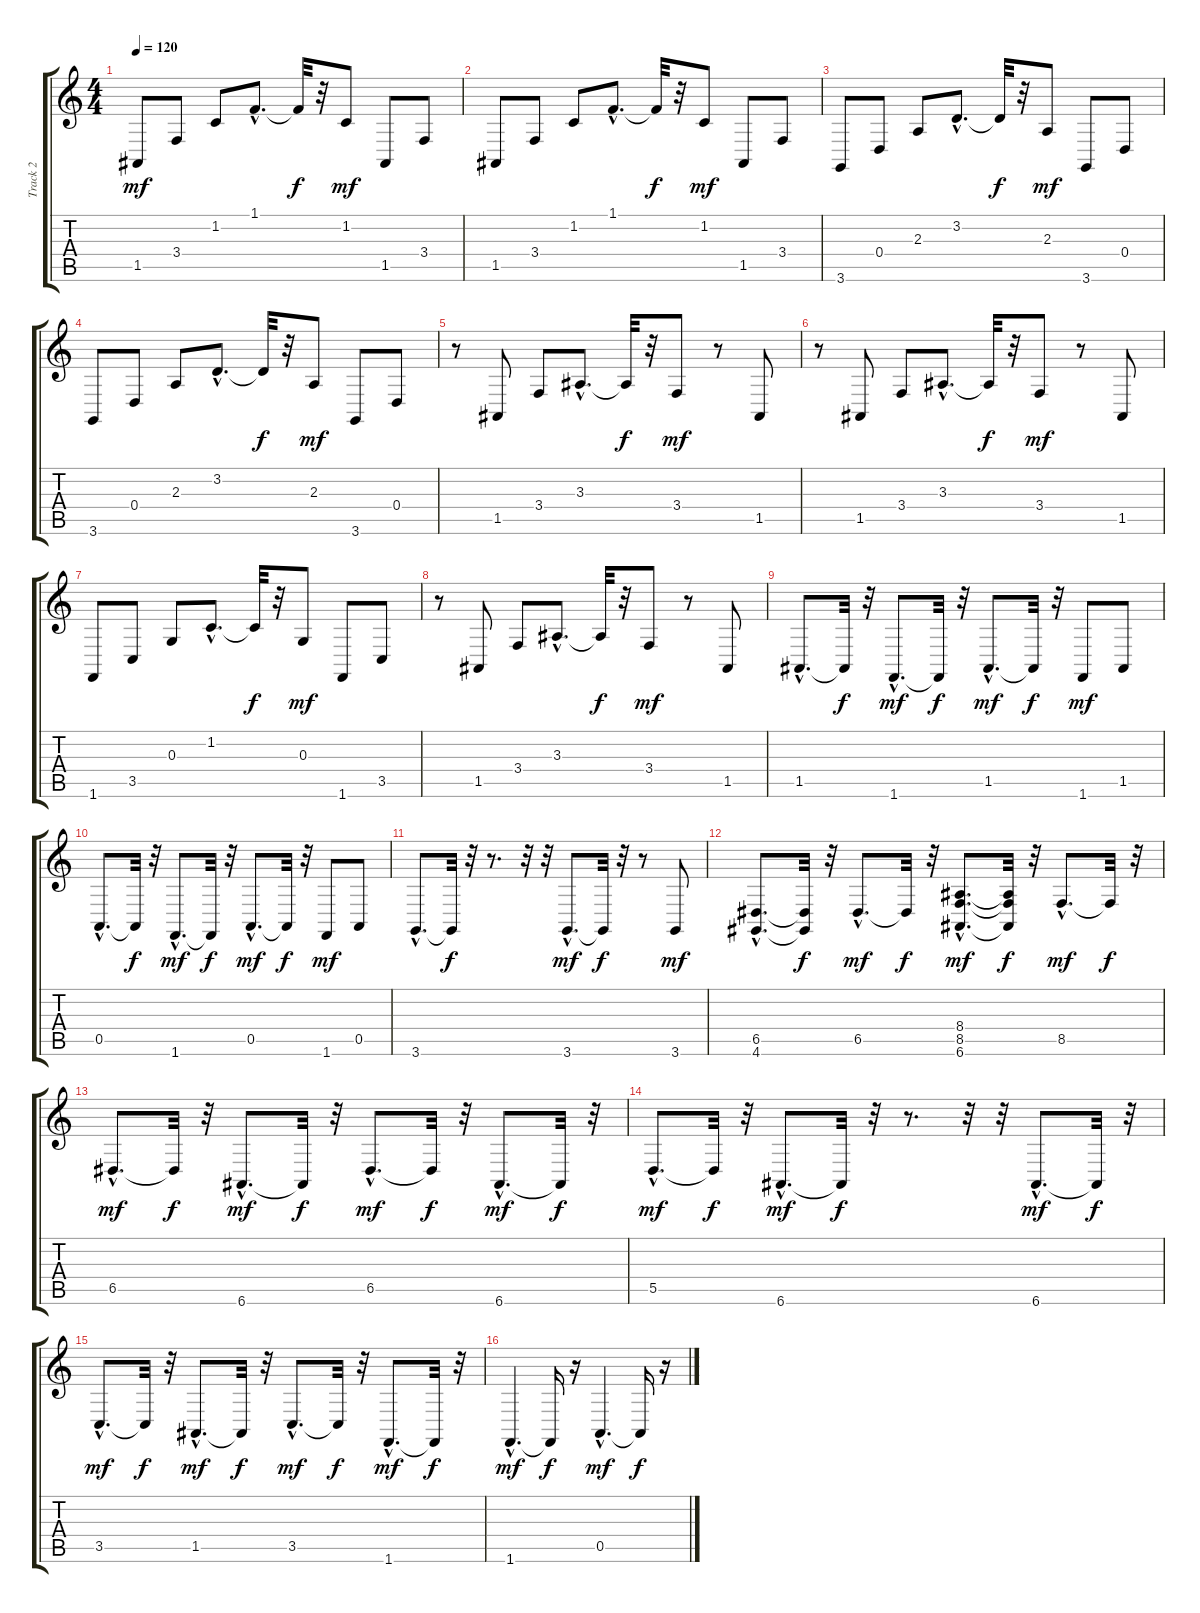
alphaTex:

\track ("Track 2" "Track 2") {instrument acousticgrandpiano}
\staff {score tabs}
\tuning (E4 B3 G3 D3 A2 E2) {hide}
\ts (4 4)
\tempo 120
\clef g2
\ks c
1.5.8{dy mf} 3.4.8 1.2.8 1.1{hac}.8{d} 1.1{t}.32{dy f} r.32 1.2.8{dy mf} 1.5.8 3.4.8 |
1.5.8 3.4.8 1.2.8 1.1{hac}.8{d} 1.1{t}.32{dy f} r.32 1.2.8{dy mf} 1.5.8 3.4.8 |
3.6.8 0.4.8 2.3.8 3.2{hac}.8{d} 3.2{t}.32{dy f} r.32 2.3.8{dy mf} 3.6.8 0.4.8 |
3.6.8 0.4.8 2.3.8 3.2{hac}.8{d} 3.2{t}.32{dy f} r.32 2.3.8{dy mf} 3.6.8 0.4.8 |
r.8 1.5.8 3.4.8 3.3{hac}.8{d} 3.3{t}.32{dy f} r.32 3.4.8{dy mf} r.8 1.5.8 |
r.8 1.5.8 3.4.8 3.3{hac}.8{d} 3.3{t}.32{dy f} r.32 3.4.8{dy mf} r.8 1.5.8 |
1.6.8 3.5.8 0.3.8 1.2{hac}.8{d} 1.2{t}.32{dy f} r.32 0.3.8{dy mf} 1.6.8 3.5.8 |
r.8 1.5.8 3.4.8 3.3{hac}.8{d} 3.3{t}.32{dy f} r.32 3.4.8{dy mf} r.8 1.5.8 |
1.5{hac}.8{d} 1.5{t}.32{dy f} r.32 1.6{hac}.8{d dy mf} 1.6{t}.32{dy f} r.32 1.5{hac}.8{d dy mf} 1.5{t}.32{dy f} r.32 1.6.8{dy mf} 1.5.8 |
0.5{hac}.8{d} 0.5{t}.32{dy f} r.32 1.6{hac}.8{d dy mf} 1.6{t}.32{dy f} r.32 0.5{hac}.8{d dy mf} 0.5{t}.32{dy f} r.32 1.6.8{dy mf} 0.5.8 |
3.6{hac}.8{d} 3.6{t}.32{dy f} r.32 r.8{d} r.32 r.32 3.6{hac}.8{d dy mf} 3.6{t}.32{dy f} r.32 r.8 3.6.8{dy mf} |
(6.5{hac} 4.6{hac}).8{d} (6.5{t} 4.6{t}).32{dy f} r.32 6.5{hac}.8{d dy mf} 6.5{t}.32{dy f} r.32 (8.4{hac} 8.5{hac} 6.6{hac}).8{d dy mf} (8.4{t} 8.5{t} 6.6{t}).32{dy f} r.32 8.5{hac}.8{d dy mf} 8.5{t}.32{dy f} r.32 |
6.5{hac}.8{d dy mf} 6.5{t}.32{dy f} r.32 6.6{hac}.8{d dy mf} 6.6{t}.32{dy f} r.32 6.5{hac}.8{d dy mf} 6.5{t}.32{dy f} r.32 6.6{hac}.8{d dy mf} 6.6{t}.32{dy f} r.32 |
5.5{hac}.8{d dy mf} 5.5{t}.32{dy f} r.32 6.6{hac}.8{d dy mf} 6.6{t}.32{dy f} r.32 r.8{d} r.32 r.32 6.6{hac}.8{d dy mf} 6.6{t}.32{dy f} r.32 |
3.5{hac}.8{d dy mf} 3.5{t}.32{dy f} r.32 1.5{hac}.8{d dy mf} 1.5{t}.32{dy f} r.32 3.5{hac}.8{d dy mf} 3.5{t}.32{dy f} r.32 1.6{hac}.8{d dy mf} 1.6{t}.32{dy f} r.32 |
1.6{hac}.4{d dy mf} 1.6{t}.16{dy f} r.16 0.5{hac}.4{d dy mf} 0.5{t}.16{dy f} r.16
